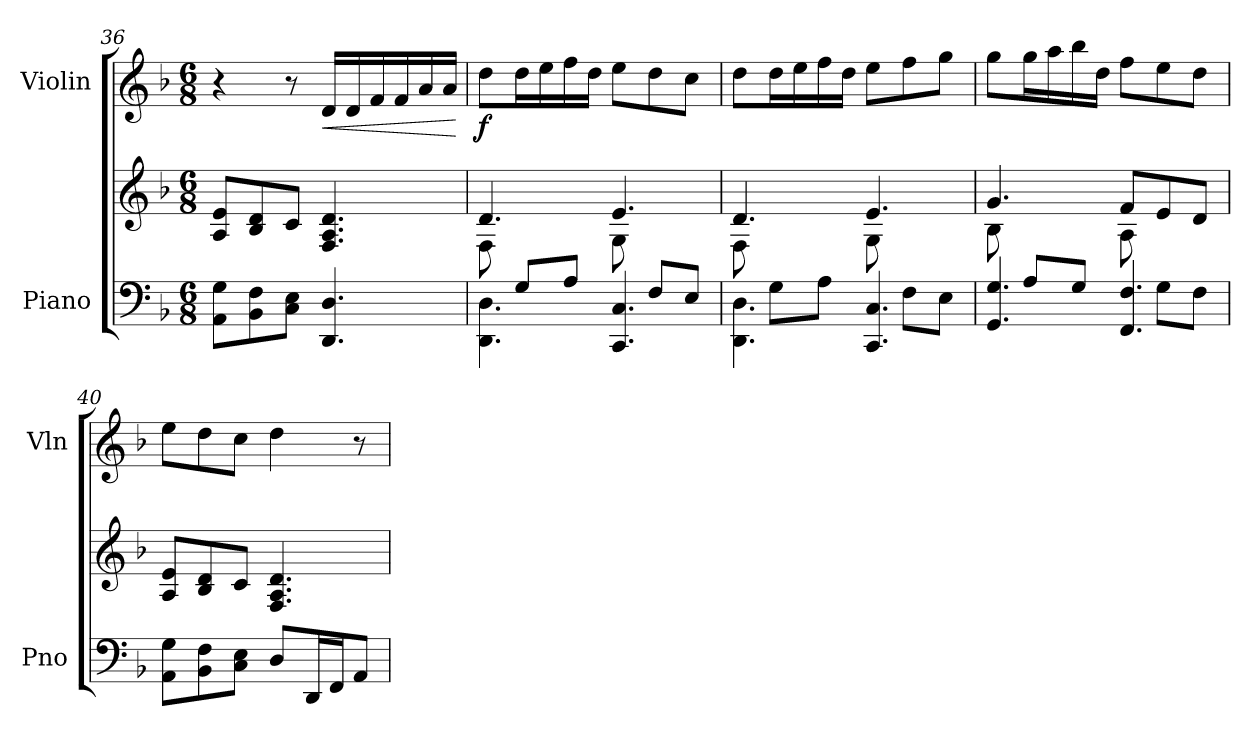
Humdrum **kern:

**kern	**kern	**kern	**dynam
*part2	*part2	*part1	*part1
*staff3	*staff2	*staff1	*staff1
*I"Piano	*	*I"Violin	*
*I'Pno	*	*I'Vln	*
!!LO:LB:g=z
*clefF4	*clefG2	*clefG2	*
*k[b-]	*k[b-]	*k[b-]	*
*M6/8	*M6/8	*M6/8	*
=36	=36	=36	=36
8AA\ 8G\L	8A/ 8e/L	4r	.
8BB-\ 8F\	8B-/ 8d/	.	.
8C\ 8E\J	8c/J	8r	.
!	!	!	!LO:HP:b
4.DD/ 4.D/	4.F/ 4.A/ 4.d/	16d/LL	<
.	.	16d/	.
.	.	16f/	.
.	.	16f/	.
.	.	16a/	.
.	.	16a/JJ	.
.	.	.	[
=37	=37	=37	=37
*^	*^	*	*
!	!	!	!	!	!LO:DY:b
4.DD\ 4.D\	8ryy	4.d/	8F\	8dd\L	f
.	8G/L	.	4ryy	16dd\L	.
.	.	.	.	16ee\	.
.	8A/J	.	.	16ff\	.
.	.	.	.	16dd\JJ	.
4.CC/ 4.C/	8ryy	4.e/	8G\	8ee\L	.
.	8F/L	.	4ryy	8dd\	.
.	8E/J	.	.	8cc\J	.
=38	=38	=38	=38	=38	=38
4.DD\ 4.D\	8ryy	4.d/	8F\	8dd\L	.
.	8G\L	.	4ryy	16dd\L	.
.	.	.	.	16ee\	.
.	8A\J	.	.	16ff\	.
.	.	.	.	16dd\JJ	.
4.CC/ 4.C/	8ryy	4.e/	8G\	8ee\L	.
.	8F\L	.	4ryy	8ff\	.
.	8E\J	.	.	8gg\J	.
=39	=39	=39	=39	=39	=39
4.GG/ 4.G/	8ryy	4.g/	8B-\	8gg\L	.
.	8A/L	.	4ryy	16gg\L	.
.	.	.	.	16aa\	.
.	8G/J	.	.	16bb-\	.
.	.	.	.	16dd\JJ	.
4.FF/ 4.F/	8ryy	8f/L	8A\	8ff\L	.
.	8G\L	8e/	4ryy	8ee\	.
.	8F\J	8d/J	.	8dd\J	.
*v	*v	*	*	*	*
*	*v	*v	*	*
=40	=40	=40	=40
8AA\ 8G\L	8A/ 8e/L	8ee\L	.
8BB-\ 8F\	8B-/ 8d/	8dd\	.
8C\ 8E\J	8c/J	8cc\J	.
8D/L	4.F/ 4.A/ 4.d/	4dd\	.
16DD/L	.	.	.
16FF/J	.	.	.
8AA/J	.	8r	.
=	=	=	=
*-	*-	*-	*-
